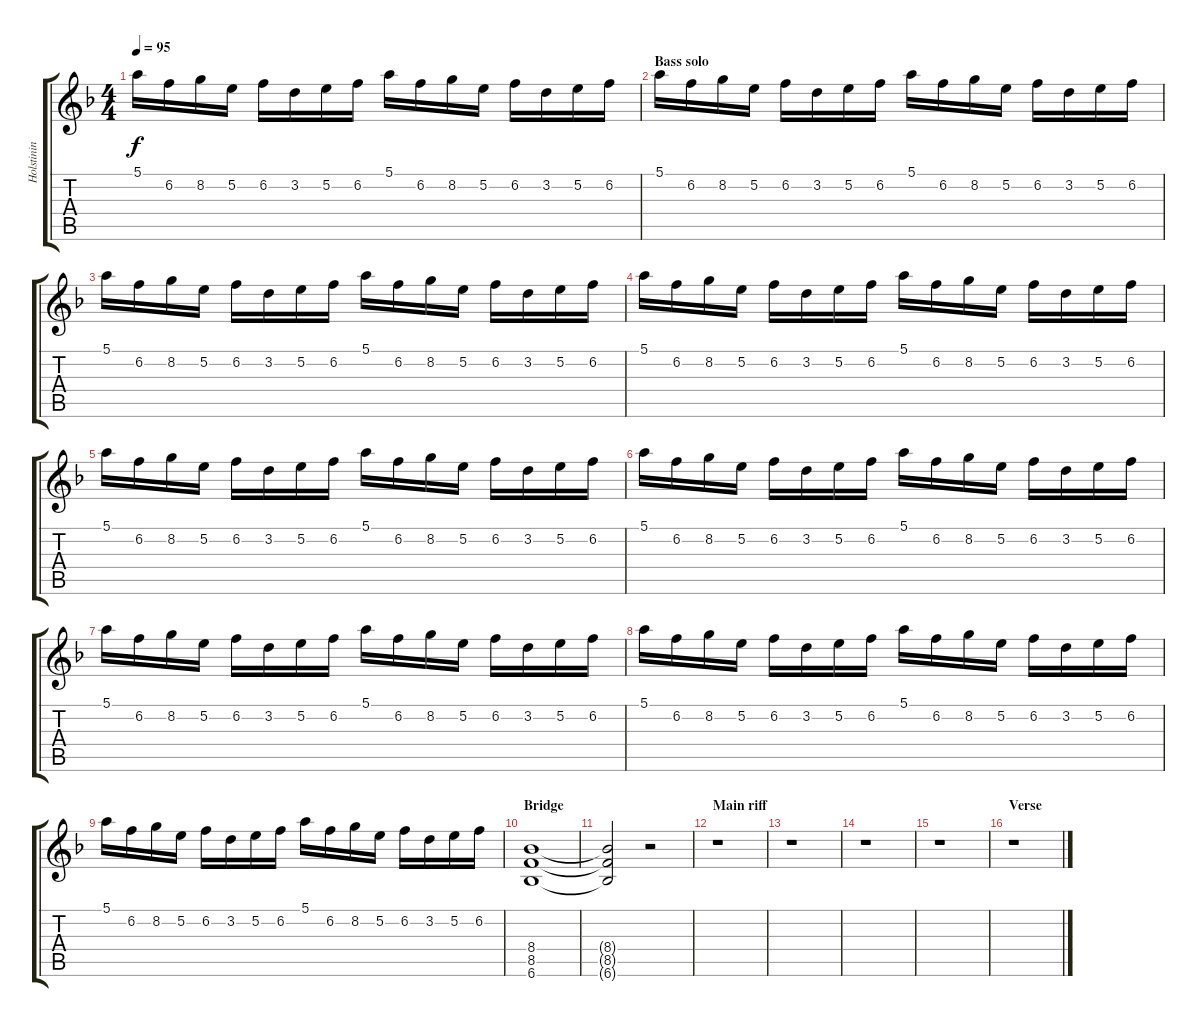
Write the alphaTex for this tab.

\track ("Holstinin" "Holstinin") {instrument distortionguitar}
\staff {score tabs}
\tuning (E4 B3 G3 D3 A2 E2) {hide}
\ts (4 4)
\tempo 95
\clef g2
\ks f
5.1.16{dy f} 6.2.16 8.2.16 5.2.16 6.2.16 3.2.16 5.2.16 6.2.16 5.1.16 6.2.16 8.2.16 5.2.16 6.2.16 3.2.16 5.2.16 6.2.16 |
\section ("" "Bass solo")
5.1.16 6.2.16 8.2.16 5.2.16 6.2.16 3.2.16 5.2.16 6.2.16 5.1.16 6.2.16 8.2.16 5.2.16 6.2.16 3.2.16 5.2.16 6.2.16 |
5.1.16 6.2.16 8.2.16 5.2.16 6.2.16 3.2.16 5.2.16 6.2.16 5.1.16 6.2.16 8.2.16 5.2.16 6.2.16 3.2.16 5.2.16 6.2.16 |
5.1.16 6.2.16 8.2.16 5.2.16 6.2.16 3.2.16 5.2.16 6.2.16 5.1.16 6.2.16 8.2.16 5.2.16 6.2.16 3.2.16 5.2.16 6.2.16 |
5.1.16 6.2.16 8.2.16 5.2.16 6.2.16 3.2.16 5.2.16 6.2.16 5.1.16 6.2.16 8.2.16 5.2.16 6.2.16 3.2.16 5.2.16 6.2.16 |
5.1.16 6.2.16 8.2.16 5.2.16 6.2.16 3.2.16 5.2.16 6.2.16 5.1.16 6.2.16 8.2.16 5.2.16 6.2.16 3.2.16 5.2.16 6.2.16 |
5.1.16 6.2.16 8.2.16 5.2.16 6.2.16 3.2.16 5.2.16 6.2.16 5.1.16 6.2.16 8.2.16 5.2.16 6.2.16 3.2.16 5.2.16 6.2.16 |
5.1.16 6.2.16 8.2.16 5.2.16 6.2.16 3.2.16 5.2.16 6.2.16 5.1.16 6.2.16 8.2.16 5.2.16 6.2.16 3.2.16 5.2.16 6.2.16 |
5.1.16 6.2.16 8.2.16 5.2.16 6.2.16 3.2.16 5.2.16 6.2.16 5.1.16 6.2.16 8.2.16 5.2.16 6.2.16 3.2.16 5.2.16 6.2.16 |
\section ("" "Bridge")
(8.4 8.5 6.6).1 |
(8.4{t} 8.5{t} 6.6{t}).2{volume 13 balance 8} r.2 |
\section ("" "Main riff")
r.1 |
r.1 |
r.1 |
r.1 |
\section ("" "Verse")
r.1
